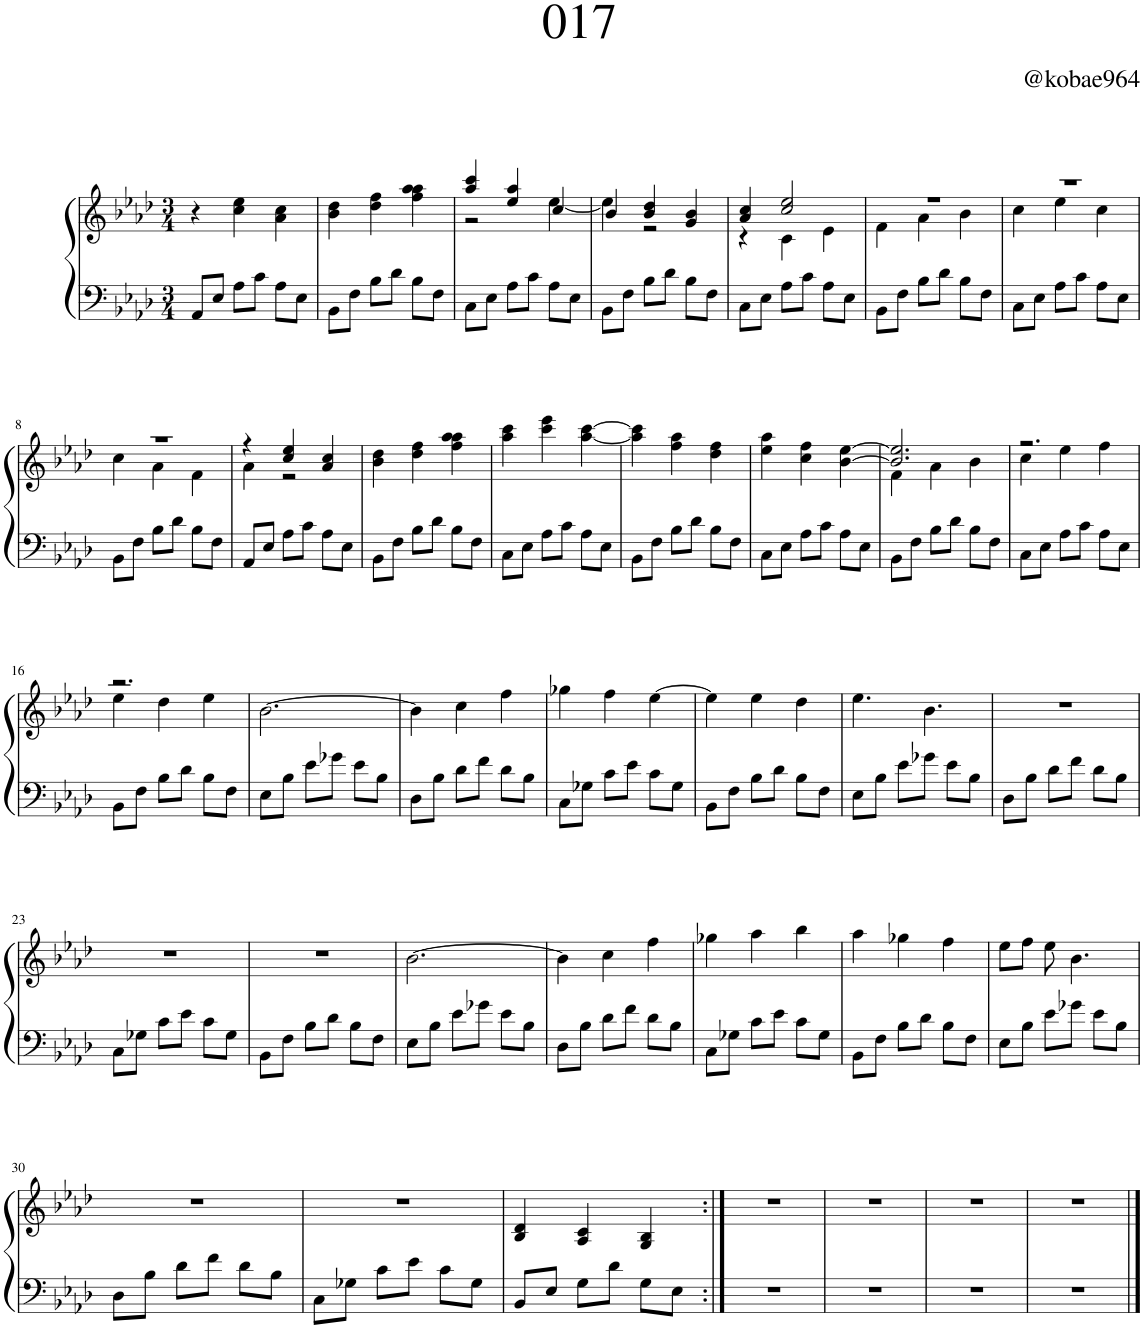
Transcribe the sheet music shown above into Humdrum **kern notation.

**kern	**kern
*part1	*part1
*staff2	*staff1
*I"Piano	*
*I'Pno	*
*clefF4	*clefG2
*k[b-e-a-d-]	*k[b-e-a-d-]
*M3/4	*M3/4
=1	=1
8AA-/L	4r
8E-/J	.
8A-\L	4cc\ 4ee-\
8c\J	.
8A-\L	4a-\ 4cc\
8E-\J	.
=2	=2
8BB-\L	4b-\ 4dd-\
8F\J	.
8B-\L	4dd-\ 4ff\
8d-\J	.
8B-\L	4ff\ 4aa-\ 4aa-\
8F\J	.
=3	=3
*	*^
8C\L	4aa-/ 4ccc/	2r
8E-\J	.	.
8A-\L	4ee-/ 4aa-/	.
8c\J	.	.
8A-\L	4cc/	[4ee-\
8E-\J	.	.
=4	=4	=4
8BB-\L	4b-/	4ee-\]
8F\J	.	.
8B-\L	4b-/ 4dd-/	2r
8d-\J	.	.
8B-\L	4g/ 4b-/	.
8F\J	.	.
=5	=5	=5
8C\L	4a-/ 4cc/	4r
8E-\J	.	.
8A-\L	2cc/ 2ee-/	4c\
8c\J	.	.
8A-\L	.	4e-\
8E-\J	.	.
=6	=6	=6
8BB-\L	2.r	4f\
8F\J	.	.
8B-\L	.	4a-\
8d-\J	.	.
8B-\L	.	4b-\
8F\J	.	.
=7	=7	=7
8C\L	2.r	4cc\
8E-\J	.	.
8A-\L	.	4ee-\
8c\J	.	.
8A-\L	.	4cc\
8E-\J	.	.
!!LO:LB:g=z	!!
=8	=8	=8
8BB-\L	2.r	4cc\
8F\J	.	.
8B-\L	.	4a-\
8d-\J	.	.
8B-\L	.	4f\
8F\J	.	.
=9	=9	=9
8AA-/L	4r	4a-\
8E-/J	.	.
8A-\L	4cc/ 4ee-/	2r
8c\J	.	.
8A-\L	4a-/ 4cc/	.
8E-\J	.	.
*	*v	*v
=10	=10
8BB-\L	4b-\ 4dd-\
8F\J	.
8B-\L	4dd-\ 4ff\
8d-\J	.
8B-\L	4ff\ 4aa-\ 4aa-\
8F\J	.
=11	=11
8C\L	4aa-\ 4ccc\
8E-\J	.
8A-\L	4ccc\ 4eee-\
8c\J	.
8A-\L	[4aa-\ [4ccc\
8E-\J	.
=12	=12
8BB-\L	4aa-\] 4ccc\]
8F\J	.
8B-\L	4ff\ 4aa-\
8d-\J	.
8B-\L	4dd-\ 4ff\
8F\J	.
=13	=13
8C\L	4ee-\ 4aa-\
8E-\J	.
8A-\L	4cc\ 4ff\
8c\J	.
8A-\L	[4b-\ [4ee-\
8E-\J	.
=14	=14
*	*^
8BB-\L	2.b-/] 2.ee-/]	4f\
8F\J	.	.
8B-\L	.	4a-\
8d-\J	.	.
8B-\L	.	4b-\
8F\J	.	.
=15	=15	=15
8C\L	2.r	4cc\
8E-\J	.	.
8A-\L	.	4ee-\
8c\J	.	.
8A-\L	.	4ff\
8E-\J	.	.
!!LO:LB:g=z	!!
=16	=16	=16
8BB-\L	2.r	4ee-\
8F\J	.	.
8B-\L	.	4dd-\
8d-\J	.	.
8B-\L	.	4ee-\
8F\J	.	.
*	*v	*v
=17	=17
8E-\L	[2.b-\
8B-\J	.
8e-\L	.
8g-X\J	.
8e-\L	.
8B-\J	.
=18	=18
8D-\L	4b-\]
8B-\J	.
8d-\L	4cc\
8f\J	.
8d-\L	4ff\
8B-\J	.
=19	=19
8C\L	4gg-X\
8G-X\J	.
8c\L	4ff\
8e-\J	.
8c\L	[4ee-\
8G-\J	.
=20	=20
8BB-\L	4ee-\]
8F\J	.
8B-\L	4ee-\
8d-\J	.
8B-\L	4dd-\
8F\J	.
=21	=21
8E-\L	4.ee-\
8B-\J	.
8e-\L	.
8g-X\J	4.b-\
8e-\L	.
8B-\J	.
=22	=22
8D-\L	2.r
8B-\J	.
8d-\L	.
8f\J	.
8d-\L	.
8B-\J	.
!!LO:LB:g=z
=23	=23
8C\L	2.r
8G-X\J	.
8c\L	.
8e-\J	.
8c\L	.
8G-\J	.
=24	=24
8BB-\L	2.r
8F\J	.
8B-\L	.
8d-\J	.
8B-\L	.
8F\J	.
=25	=25
8E-\L	[2.b-\
8B-\J	.
8e-\L	.
8g-X\J	.
8e-\L	.
8B-\J	.
=26	=26
8D-\L	4b-\]
8B-\J	.
8d-\L	4cc\
8f\J	.
8d-\L	4ff\
8B-\J	.
=27	=27
8C\L	4gg-X\
8G-X\J	.
8c\L	4aa-\
8e-\J	.
8c\L	4bb-\
8G-\J	.
=28	=28
8BB-\L	4aa-\
8F\J	.
8B-\L	4gg-X\
8d-\J	.
8B-\L	4ff\
8F\J	.
=29	=29
8E-\L	8ee-\L
8B-\J	8ff\J
8e-\L	8ee-\
8g-X\J	4.b-\
8e-\L	.
8B-\J	.
!!LO:LB:g=z
=30	=30
8D-\L	2.r
8B-\J	.
8d-\L	.
8f\J	.
8d-\L	.
8B-\J	.
=31	=31
8C\L	2.r
8G-X\J	.
8c\L	.
8e-\J	.
8c\L	.
8G-\J	.
=32	=32
8BB-/L	4B-/ 4d-/
8E-/J	.
8G\L	4A-/ 4c/
8d-\J	.
8G\L	4G/ 4B-/
8E-\J	.
=33:|!	=33:|!
2.r	2.r
=34	=34
2.r	2.r
=35	=35
2.r	2.r
=36	=36
2.r	2.r
==	==
*-	*-
